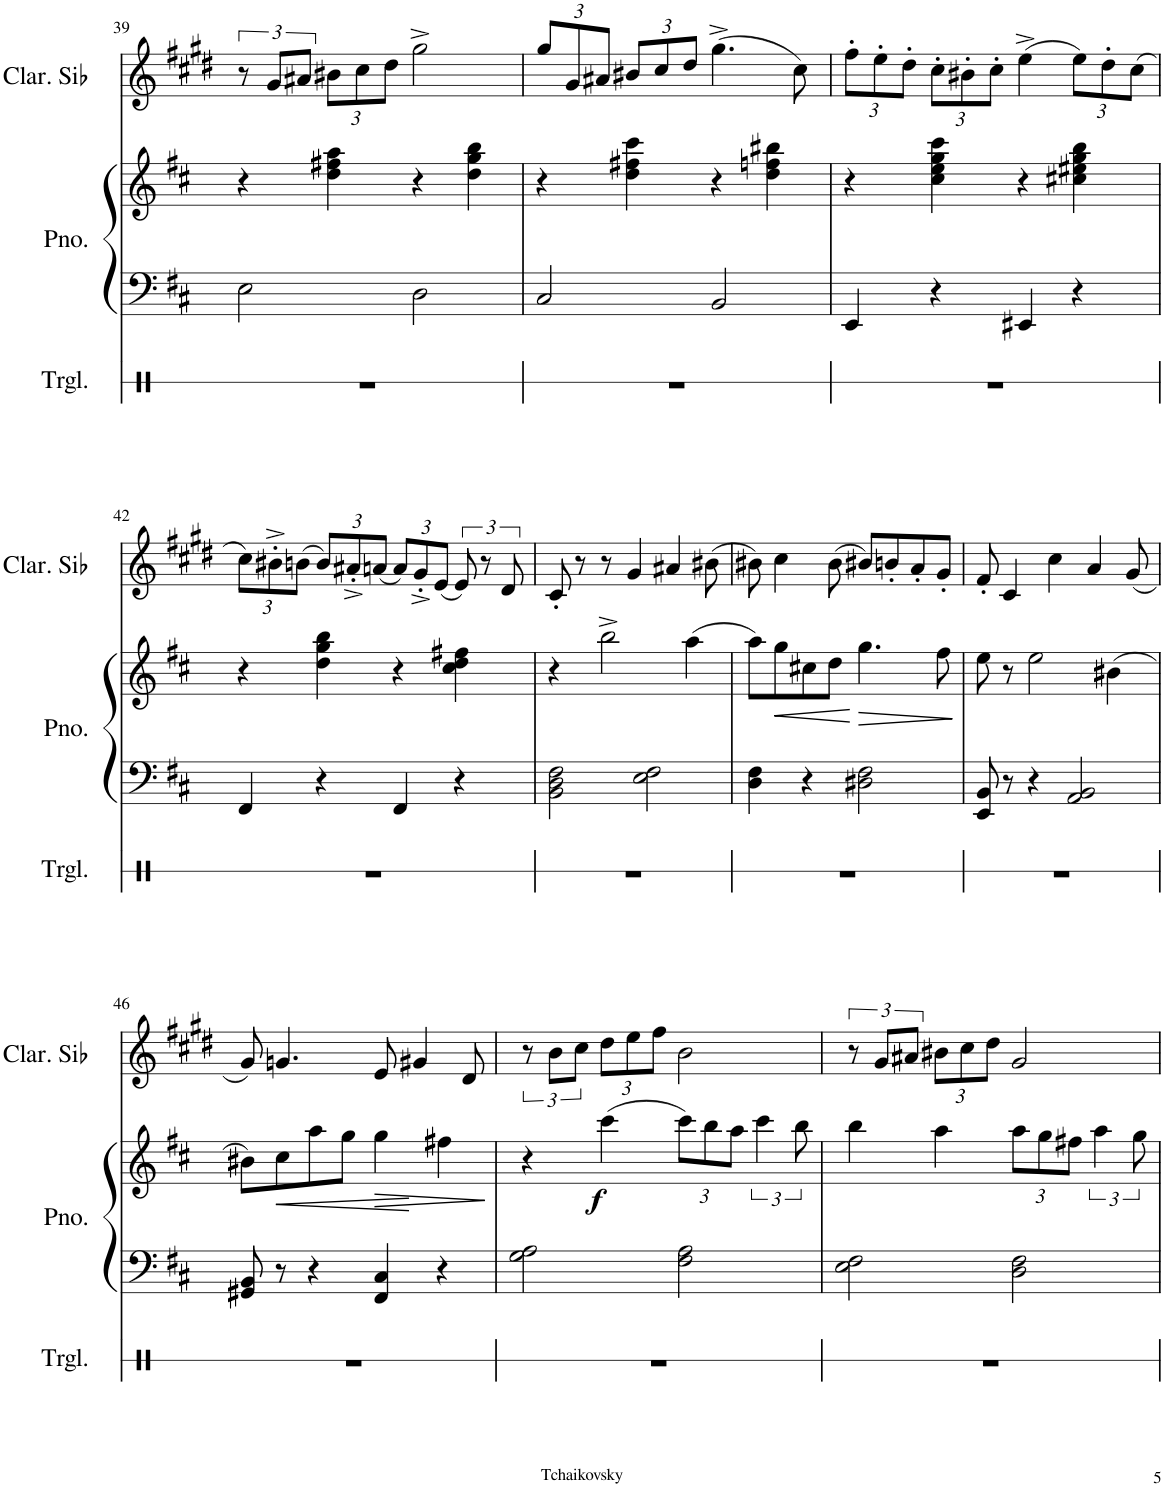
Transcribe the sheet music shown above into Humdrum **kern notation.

**kern	**kern	**kern	**dynam	**kern
*part3	*part2	*part2	*part2	*part1
*staff4	*staff3	*staff2	*staff2/3	*staff1
*I"Triangle	*I"Piano	*	*	*I"Clarinette en Sib
*I'Trgl.	*I'Pno.	*	*	*I'Clar. Sib
!!LO:PB:g=z
*clefX	*clefF4	*clefG2	*	*clefG2
*	*	*	*	*Trd1c2
*k[]	*k[f#c#]	*k[f#c#]	*	*k[f#c#g#d#]
*M4/4	*M4/4	*M4/4	*	*M4/4
*met(c)	*met(c)	*met(c)	*	*met(c)
=39	=39	=39	=39	=39
1r	2E\	4r	.	12r
.	.	.	.	12g#/L
.	.	.	.	12a#X/J
*	*	*	*	*Xbrackettup
.	.	4dd\ 4ff#X\ 4aa\	.	12b#X\L
.	.	.	.	12cc#\
.	.	.	.	12dd#\J
.	2D\	4r	.	2gg#^\
.	.	4dd\ 4gg\ 4bb\	.	.
=40	=40	=40	=40	=40
1r	2C#/	4r	.	12gg#/L
.	.	.	.	12g#/
.	.	.	.	12a#X/J
.	.	4dd\ 4ff#X\ 4ccc#\	.	12b#X/L
.	.	.	.	12cc#/
.	.	.	.	12dd#/J
.	2BB/	4r	.	(4.gg#^\
.	.	4dd\ 4ffn\ 4bb#X\	.	.
.	.	.	.	8cc#\)
=41	=41	=41	=41	=41
1r	4EE/	4r	.	12ff#'\L
.	.	.	.	12ee'\
.	.	.	.	12dd#'\J
.	4r	4cc#\ 4ee\ 4gg\ 4ccc#\	.	12cc#'\L
.	.	.	.	12b#X'\
.	.	.	.	12cc#'\J
.	4EE#X/	4r	.	(4ee^\
.	4r	4cc#X\ 4ee#X\ 4gg\ 4bb\	.	12ee\L)
.	.	.	.	12dd#'\
.	.	.	.	(12cc#\J
!!LO:LB:g=z
=42	=42	=42	=42	=42
1r	4FF#/	4r	.	12cc#\L)
.	.	.	.	12b#X'^\
.	.	.	.	(12bn\J
.	4r	4dd\ 4gg\ 4bb\	.	12b/L)
.	.	.	.	12a#X'^/
.	.	.	.	(12an/J
.	4FF#/	4r	.	12a/L)
.	.	.	.	12g#'^/
.	.	.	.	(12e/J
*	*	*	*	*brackettup
.	4r	4cc#\ 4dd\ 4ff#X\	.	12e/)
.	.	.	.	12r
.	.	.	.	12d#/
=43	=43	=43	=43	=43
1r	2BB\ 2D\ 2F#\	4r	.	8c#'/
.	.	.	.	8r
.	.	2bb^\	.	8r
.	.	.	.	4g#/
.	2E\ 2F#\	.	.	.
.	.	.	.	4a#X/
.	.	(4aa\	.	.
.	.	.	.	(8b#X\
=44	=44	=44	=44	=44
1r	4D\ 4F#\	8aa\L)	.	8b#X\)
!	!	!	!LO:HP:b	!
.	.	8gg\	<	4cc#\
.	4r	8cc#X\	.	.
.	.	8dd\J	.	(8b#\
!	!	!	!LO:HP:b	!
.	2D#X\ 2F#\	4.gg\	>	8b#X/L)
.	.	.	.	8bn'/
.	.	.	.	8a'/
.	.	8ff#\	.	8g#'/J
.	.	.	[ ]	.
=45	=45	=45	=45	=45
1r	8EE/ 8BB/	8ee\	.	8f#'/
.	8r	8r	.	4c#/
.	4r	2ee\	.	.
.	.	.	.	4cc#\
.	2AA/ 2BB/	.	.	.
.	.	.	.	4a/
.	.	(4b#X\	.	.
.	.	.	.	(8g#/
!!LO:LB:g=z
=46	=46	=46	=46	=46
1r	8GG#X/ 8BB/	8b#X\L)	.	8g#/)
!	!	!	!LO:HP:b	!
.	8r	8cc#\	<	4.gn/
.	4r	8aa\	.	.
.	.	8gg\J	.	.
!	!	!	!LO:HP:b	!
.	4FF#/ 4C#/	4gg\	>	8e/
.	.	.	.	4g#X/
.	4r	4ff#X\	.	.
.	.	.	.	8d#/
.	.	.	[ ]	.
=47	=47	=47	=47	=47
1r	2G\ 2A\	4r	.	12r
.	.	.	.	12b\L
.	.	.	.	12cc#\J
*	*	*	*	*Xbrackettup
!	!	!	!LO:DY:b	!
.	.	(4ccc#\	f	12dd#\L
.	.	.	.	12ee\
.	.	.	.	12ff#\J
*	*	*Xbrackettup	*	*
.	2F#\ 2A\	12ccc#\L)	.	2b\
.	.	12bb\	.	.
.	.	12aa\J	.	.
*	*	*brackettup	*	*
.	.	6ccc#\	.	.
.	.	12bb\	.	.
=48	=48	=48	=48	=48
*	*	*	*	*brackettup
1r	2E\ 2F#\	4bb\	.	12r
.	.	.	.	12g#/L
.	.	.	.	12a#X/J
*	*	*	*	*Xbrackettup
.	.	4aa\	.	12b#X\L
.	.	.	.	12cc#\
.	.	.	.	12dd#\J
*	*	*Xbrackettup	*	*
.	2D\ 2F#\	12aa\L	.	2g#/
.	.	12gg\	.	.
.	.	12ff#X\J	.	.
*	*	*brackettup	*	*
.	.	6aa\	.	.
.	.	12gg\	.	.
=	=	=	=	=
*-	*-	*-	*-	*-
